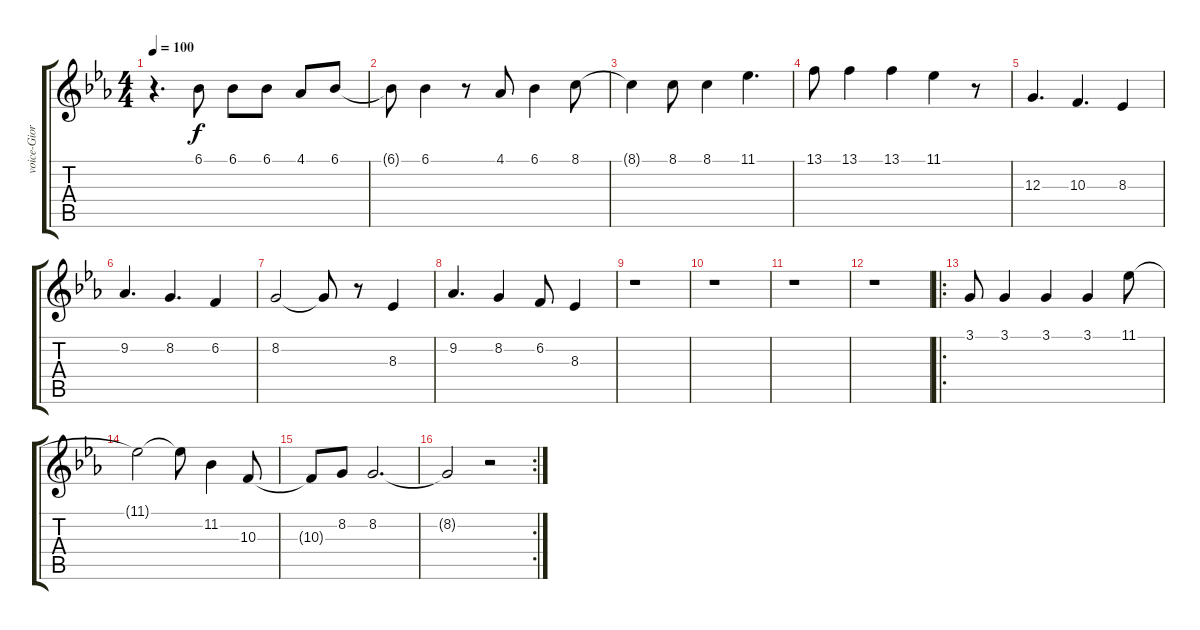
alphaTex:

\track ("voice-Giorgia Gueglio" "voice-Gior") {instrument violin}
\staff {score tabs}
\tuning (E4 B3 G3 D3 A2 E2) {hide}
\ts (4 4)
\tempo 100
\clef g2
\ks eb
r.4{d dy f} 6.1.8 6.1.8 6.1.8 4.1.8 6.1.8 |
6.1{t}.8 6.1.4 r.8 4.1.8 6.1.4 8.1.8 |
8.1{t}.4 8.1.8 8.1.4 11.1.4{d} |
13.1.8 13.1.4 13.1.4 11.1.4 r.8 |
12.3.4{d} 10.3.4{d} 8.3.4 |
9.2.4{d} 8.2.4{d} 6.2.4 |
8.2.2 8.2{t}.8 r.8 8.3.4 |
9.2.4{d} 8.2.4 6.2.8 8.3.4 |
r.1 |
r.1 |
r.1 |
r.1 |
\ro
3.1.8 3.1.4 3.1.4 3.1.4 11.1.8 |
11.1{t}.2 11.1{t}.8 11.2.4 10.3.8 |
10.3{t}.8 8.2.8 8.2.2{d} |
\rc 2
8.2{t}.2 r.2
